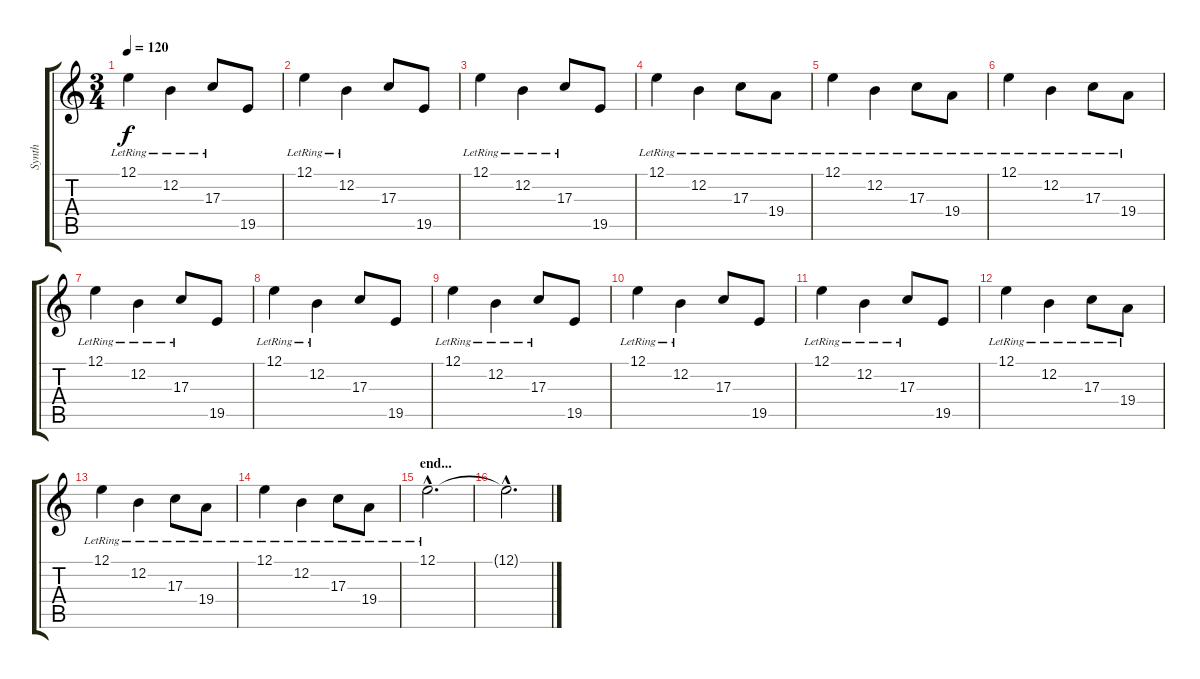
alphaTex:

\track ("Synth" "Synth") {instrument musicbox}
\staff {score tabs}
\tuning (E4 B3 G3 D3 A2 E2) {hide}
\ts (3 4)
\tempo 120
\clef g2
\ks c
12.1{lr}.4{dy f} 12.2{lr}.4 17.3{lr}.8 19.5.8 |
12.1{lr}.4 12.2{lr}.4 17.3.8 19.5.8 |
12.1{lr}.4 12.2{lr}.4 17.3{lr}.8 19.5.8 |
12.1{lr}.4 12.2{lr}.4 17.3{lr}.8 19.4{lr}.8 |
12.1{lr}.4 12.2{lr}.4 17.3{lr}.8 19.4{lr}.8 |
12.1{lr}.4 12.2{lr}.4 17.3{lr}.8 19.4{lr}.8 |
12.1{lr}.4 12.2{lr}.4 17.3{lr}.8 19.5.8 |
12.1{lr}.4 12.2{lr}.4 17.3.8 19.5.8 |
12.1{lr}.4 12.2{lr}.4 17.3{lr}.8 19.5.8 |
12.1{lr}.4 12.2{lr}.4 17.3.8 19.5.8 |
12.1{lr}.4 12.2{lr}.4 17.3{lr}.8 19.5.8 |
12.1{lr}.4 12.2{lr}.4 17.3{lr}.8 19.4{lr}.8 |
12.1{lr}.4 12.2{lr}.4 17.3{lr}.8 19.4{lr}.8 |
12.1{lr}.4 12.2{lr}.4 17.3{lr}.8 19.4{lr}.8 |
\section ("" "end...")
12.1{hac lr}.2{d} |
12.1{hac t}.2{d}
